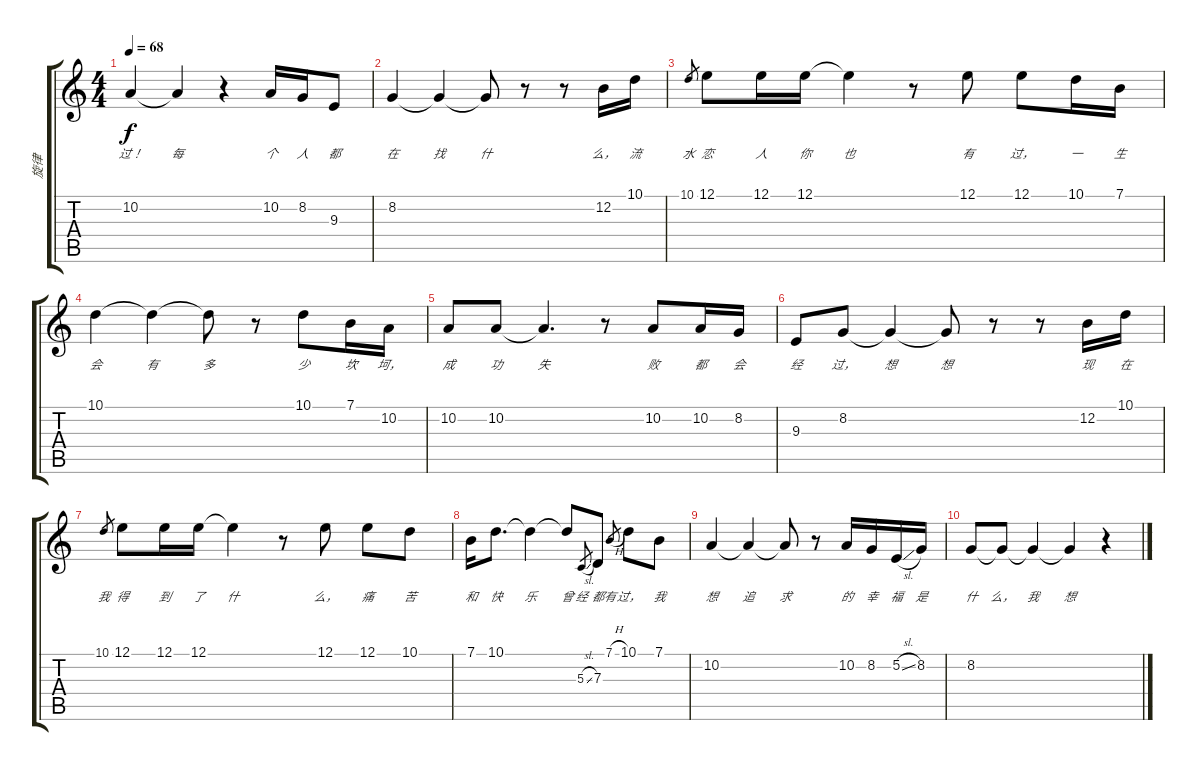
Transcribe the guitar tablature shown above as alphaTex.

\track ("旋律" "旋律") {instrument stringensemble1}
\staff {score tabs}
\tuning (E4 B3 G3 D3 A2 E2) {hide}
\ts (4 4)
\tempo 68
\clef g2
\ks c
10.2.4{lyrics (0 "过！") lyrics (1 "") lyrics (2 "") lyrics (3 "") lyrics (4 "") dy f} 10.2{t}.4{lyrics (0 "每") lyrics (1 "") lyrics (2 "") lyrics (3 "") lyrics (4 "")} r.4 10.2.16{lyrics (0 "个") lyrics (1 "") lyrics (2 "") lyrics (3 "") lyrics (4 "")} 8.2.16{lyrics (0 "人") lyrics (1 "") lyrics (2 "") lyrics (3 "") lyrics (4 "")} 9.3.8{lyrics (0 "都") lyrics (1 "") lyrics (2 "") lyrics (3 "") lyrics (4 "")} |
8.2.4{lyrics (0 "在") lyrics (1 "") lyrics (2 "") lyrics (3 "") lyrics (4 "")} 8.2{t}.4{lyrics (0 "找") lyrics (1 "") lyrics (2 "") lyrics (3 "") lyrics (4 "")} 8.2{t}.8{lyrics (0 "什") lyrics (1 "") lyrics (2 "") lyrics (3 "") lyrics (4 "")} r.8 r.8 12.2.16{lyrics (0 "么，") lyrics (1 "") lyrics (2 "") lyrics (3 "") lyrics (4 "")} 10.1.16{lyrics (0 "流") lyrics (1 "") lyrics (2 "") lyrics (3 "") lyrics (4 "")} |
10.1.8{lyrics (0 "水") lyrics (1 "") lyrics (2 "") lyrics (3 "") lyrics (4 "") gr} 12.1.8{lyrics (0 "恋") lyrics (1 "") lyrics (2 "") lyrics (3 "") lyrics (4 "")} 12.1.16{lyrics (0 "人") lyrics (1 "") lyrics (2 "") lyrics (3 "") lyrics (4 "")} 12.1.16{lyrics (0 "你") lyrics (1 "") lyrics (2 "") lyrics (3 "") lyrics (4 "")} 12.1{t}.4{lyrics (0 "也") lyrics (1 "") lyrics (2 "") lyrics (3 "") lyrics (4 "")} r.8 12.1.8{lyrics (0 "有") lyrics (1 "") lyrics (2 "") lyrics (3 "") lyrics (4 "")} 12.1.8{lyrics (0 "过，") lyrics (1 "") lyrics (2 "") lyrics (3 "") lyrics (4 "")} 10.1.16{lyrics (0 "一") lyrics (1 "") lyrics (2 "") lyrics (3 "") lyrics (4 "")} 7.1.16{lyrics (0 "生") lyrics (1 "") lyrics (2 "") lyrics (3 "") lyrics (4 "")} |
10.1.4{lyrics (0 "会") lyrics (1 "") lyrics (2 "") lyrics (3 "") lyrics (4 "")} 10.1{t}.4{lyrics (0 "有") lyrics (1 "") lyrics (2 "") lyrics (3 "") lyrics (4 "")} 10.1{t}.8{lyrics (0 "多") lyrics (1 "") lyrics (2 "") lyrics (3 "") lyrics (4 "")} r.8 10.1.8{lyrics (0 "少") lyrics (1 "") lyrics (2 "") lyrics (3 "") lyrics (4 "")} 7.1.16{lyrics (0 "坎") lyrics (1 "") lyrics (2 "") lyrics (3 "") lyrics (4 "")} 10.2.16{lyrics (0 "坷，") lyrics (1 "") lyrics (2 "") lyrics (3 "") lyrics (4 "")} |
10.2.8{lyrics (0 "成") lyrics (1 "") lyrics (2 "") lyrics (3 "") lyrics (4 "")} 10.2.8{lyrics (0 "功") lyrics (1 "") lyrics (2 "") lyrics (3 "") lyrics (4 "")} 10.2{t}.4{d lyrics (0 "失") lyrics (1 "") lyrics (2 "") lyrics (3 "") lyrics (4 "")} r.8 10.2.8{lyrics (0 "败") lyrics (1 "") lyrics (2 "") lyrics (3 "") lyrics (4 "")} 10.2.16{lyrics (0 "都") lyrics (1 "") lyrics (2 "") lyrics (3 "") lyrics (4 "")} 8.2.16{lyrics (0 "会") lyrics (1 "") lyrics (2 "") lyrics (3 "") lyrics (4 "")} |
9.3.8{lyrics (0 "经") lyrics (1 "") lyrics (2 "") lyrics (3 "") lyrics (4 "")} 8.2.8{lyrics (0 "过，") lyrics (1 "") lyrics (2 "") lyrics (3 "") lyrics (4 "")} 8.2{t}.4{lyrics (0 "想") lyrics (1 "") lyrics (2 "") lyrics (3 "") lyrics (4 "")} 8.2{t}.8{lyrics (0 "想") lyrics (1 "") lyrics (2 "") lyrics (3 "") lyrics (4 "")} r.8 r.8 12.2.16{lyrics (0 "现") lyrics (1 "") lyrics (2 "") lyrics (3 "") lyrics (4 "")} 10.1.16{lyrics (0 "在") lyrics (1 "") lyrics (2 "") lyrics (3 "") lyrics (4 "")} |
10.1.8{lyrics (0 "我") lyrics (1 "") lyrics (2 "") lyrics (3 "") lyrics (4 "") gr} 12.1.8{lyrics (0 "得") lyrics (1 "") lyrics (2 "") lyrics (3 "") lyrics (4 "")} 12.1.16{lyrics (0 "到") lyrics (1 "") lyrics (2 "") lyrics (3 "") lyrics (4 "")} 12.1.16{lyrics (0 "了") lyrics (1 "") lyrics (2 "") lyrics (3 "") lyrics (4 "")} 12.1{t}.4{lyrics (0 "什") lyrics (1 "") lyrics (2 "") lyrics (3 "") lyrics (4 "")} r.8 12.1.8{lyrics (0 "么，") lyrics (1 "") lyrics (2 "") lyrics (3 "") lyrics (4 "")} 12.1.8{lyrics (0 "痛") lyrics (1 "") lyrics (2 "") lyrics (3 "") lyrics (4 "")} 10.1.8{lyrics (0 "苦") lyrics (1 "") lyrics (2 "") lyrics (3 "") lyrics (4 "")} |
7.1.16{lyrics (0 "和") lyrics (1 "") lyrics (2 "") lyrics (3 "") lyrics (4 "")} 10.1.8{d lyrics (0 "快") lyrics (1 "") lyrics (2 "") lyrics (3 "") lyrics (4 "")} 10.1{t}.4{lyrics (0 "乐") lyrics (1 "") lyrics (2 "") lyrics (3 "") lyrics (4 "")} 10.1{t}.8{lyrics (0 "曾") lyrics (1 "") lyrics (2 "") lyrics (3 "") lyrics (4 "")} 5.3{sl}.8{lyrics (0 "经") lyrics (1 "") lyrics (2 "") lyrics (3 "") lyrics (4 "") gr} 7.3.8{lyrics (0 "都") lyrics (1 "") lyrics (2 "") lyrics (3 "") lyrics (4 "")} 7.1{h}.8{lyrics (0 "有") lyrics (1 "") lyrics (2 "") lyrics (3 "") lyrics (4 "") gr} 10.1.8{lyrics (0 "过，") lyrics (1 "") lyrics (2 "") lyrics (3 "") lyrics (4 "")} 7.1.8{lyrics (0 "我") lyrics (1 "") lyrics (2 "") lyrics (3 "") lyrics (4 "")} |
10.2.4{lyrics (0 "想") lyrics (1 "") lyrics (2 "") lyrics (3 "") lyrics (4 "")} 10.2{t}.4{lyrics (0 "追") lyrics (1 "") lyrics (2 "") lyrics (3 "") lyrics (4 "")} 10.2{t}.8{lyrics (0 "求") lyrics (1 "") lyrics (2 "") lyrics (3 "") lyrics (4 "")} r.8 10.2.16{lyrics (0 "的") lyrics (1 "") lyrics (2 "") lyrics (3 "") lyrics (4 "")} 8.2.16{lyrics (0 "幸") lyrics (1 "") lyrics (2 "") lyrics (3 "") lyrics (4 "")} 5.2{sl}.16{lyrics (0 "福") lyrics (1 "") lyrics (2 "") lyrics (3 "") lyrics (4 "")} 8.2.16{lyrics (0 "是") lyrics (1 "") lyrics (2 "") lyrics (3 "") lyrics (4 "")} |
8.2.8{lyrics (0 "什") lyrics (1 "") lyrics (2 "") lyrics (3 "") lyrics (4 "")} 8.2{t}.8{lyrics (0 "么，") lyrics (1 "") lyrics (2 "") lyrics (3 "") lyrics (4 "")} 8.2{t}.4{lyrics (0 "我") lyrics (1 "") lyrics (2 "") lyrics (3 "") lyrics (4 "")} 8.2{t}.4{lyrics (0 "想") lyrics (1 "") lyrics (2 "") lyrics (3 "") lyrics (4 "")} r.4
